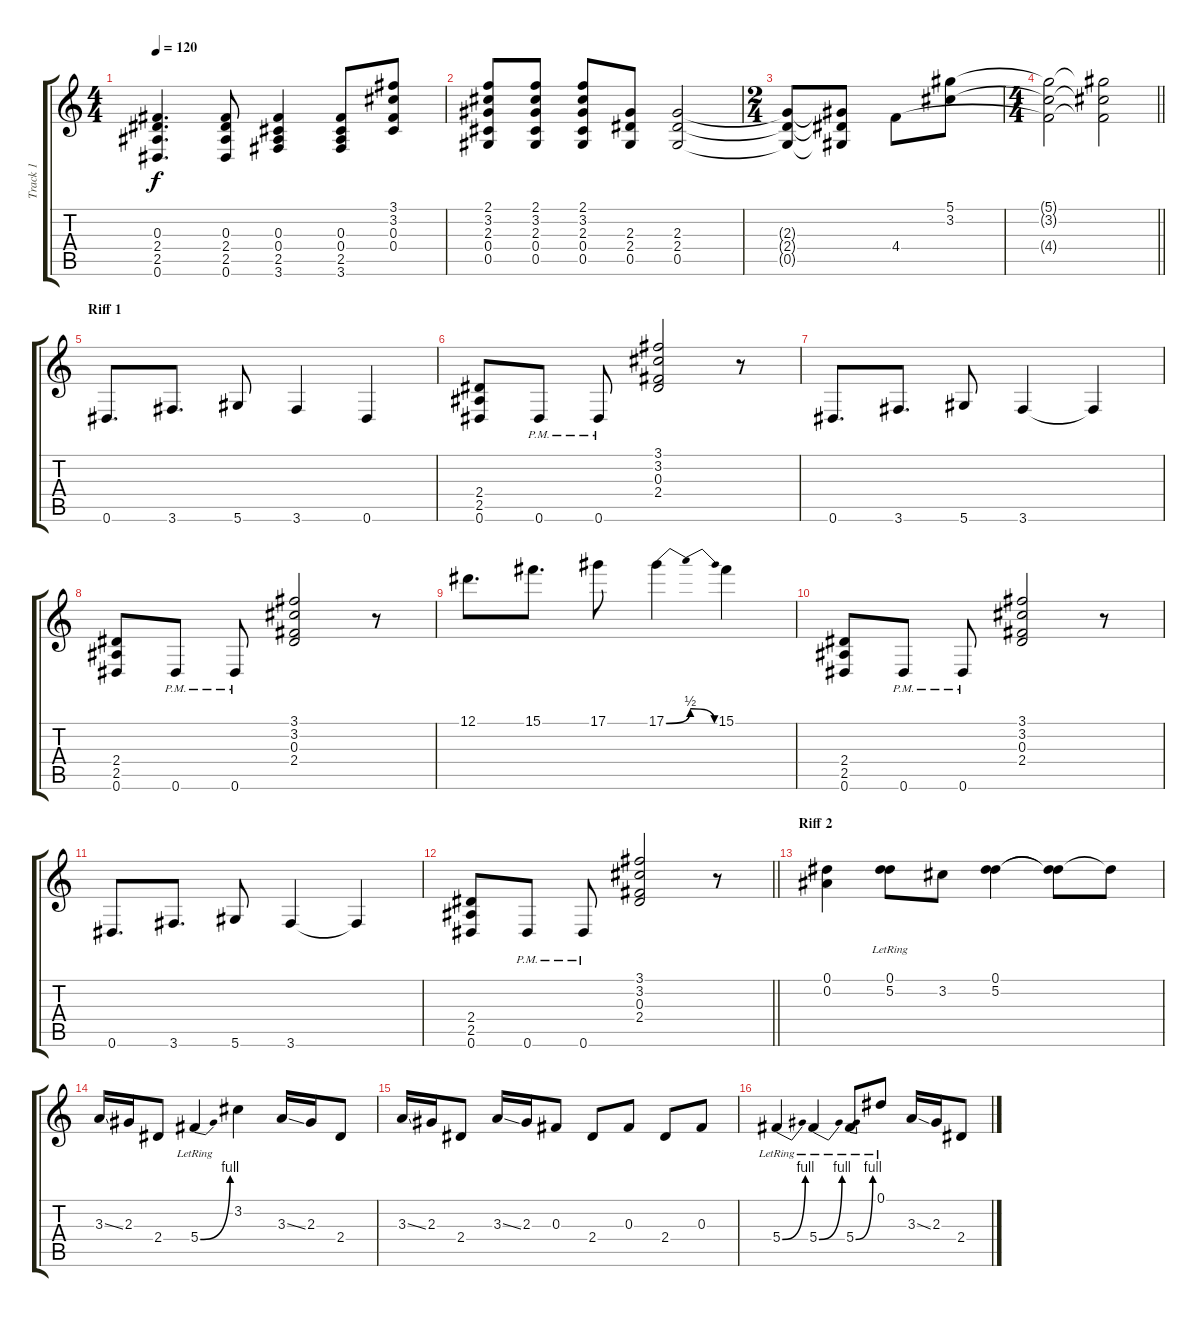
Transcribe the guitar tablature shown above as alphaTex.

\track ("Track 1" "Track 1") {instrument overdrivenguitar}
\staff {score tabs}
\tuning (Eb4 Bb3 Gb3 Db3 Ab2 Eb2) {hide}
\ts (4 4)
\tempo 120
\clef g2
\ks c
(0.3 2.4 2.5 0.6).4{d dy f} (0.3 2.4 2.5 0.6).8 (0.3 0.4 2.5 3.6).4 (0.3 0.4 2.5 3.6).8 (3.1 3.2 0.3 0.4).8 |
(2.1 3.2 2.3 0.4 0.5).8 (2.1 3.2 2.3 0.4 0.5).8 (2.1 3.2 2.3 0.4 0.5).8 (2.3 2.4 0.5).8 (2.3 2.4 0.5).2 |
\ts (2 4)
(2.3{t} 2.4{t} 0.5{t}).8 (2.3{t} 2.4{t} 0.5{t}).8 4.4.8 (5.1 3.2).8 |
\ts (4 4)
\barLineRight lightlight
(5.1{t} 3.2{t} 4.4{t}).2 (5.1{t} 3.2{t} 4.4{t}).2 |
\section ("" "Riff 1")
0.6.8{d} 3.6.8{d} 5.6.8 3.6.4 0.6.4 |
(2.4 2.5 0.6).8 0.6{pm}.8 0.6{pm}.8 (3.1 3.2 0.3 2.4).2 r.8 |
0.6.8{d} 3.6.8{d} 5.6.8 3.6.4 3.6{t}.4 |
(2.4 2.5 0.6).8 0.6{pm}.8 0.6{pm}.8 (3.1 3.2 0.3 2.4).2 r.8 |
12.1.8{d} 15.1.8{d} 17.1.8 17.1{be (bendrelease 0 0 15 2 46 2 60 0)}.4 15.1.4 |
(2.4 2.5 0.6).8 0.6{pm}.8 0.6{pm}.8 (3.1 3.2 0.3 2.4).2 r.8 |
0.6.8{d} 3.6.8{d} 5.6.8 3.6.4 3.6{t}.4 |
\barLineRight lightlight
(2.4 2.5 0.6).8 0.6{pm}.8 0.6{pm}.8 (3.1 3.2 0.3 2.4).2 r.8 |
\section ("" "Riff 2")
(0.1 0.2).4 (0.1{lr} 5.2).8 3.2.8 (0.1 5.2).4 (0.1{t} 5.2{t}).8 5.2{t}.8 |
3.3{ss}.16 2.3.16 2.4.8 5.4{be (bend 0 0 60 4) lr}.4 3.2.4 3.3{ss}.16 2.3.16 2.4.8 |
3.3{ss}.16 2.3.16 2.4.8 3.3{ss}.16 2.3.16 0.3.8 2.4.8 0.3.8 2.4.8 0.3.8 |
5.4{be (bend 0 0 60 4) lr}.4 5.4{be (bend 0 0 60 4) lr}.4 5.4{be (bend 0 0 60 4) lr}.8 0.1{lr}.8 3.3{ss}.16 2.3.16 2.4.8
